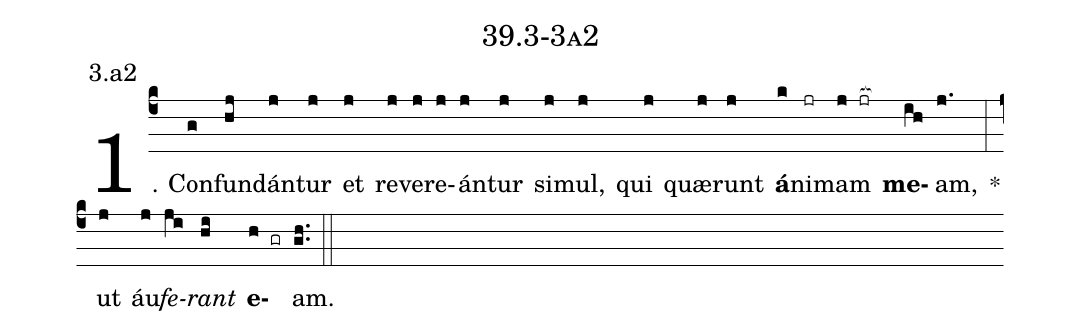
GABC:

name: 39.3-3a2;
annotation: 3.a2;
%%
(c4)1. Con(g)fun(hj)dán(j)tur(j) et(j) re(j)ve(j)re(j)án(j)tur(j) si(j)mul,(j) qui(j) quæ(j)runt(j) <b>á</b>(k)ni(jr)mam(j jr[ocb:1{]) <b>me</b>(ih[ocb:0}])am,(j.) *(:) ut(j) áu(j)<i>fe</i>(ji)<i>rant</i>(hi) <b>e</b>(h gr)am.(gh..) (::)


%E(j) u(j) o(ji) u(hi) a(h) e.(gh..) (::)
